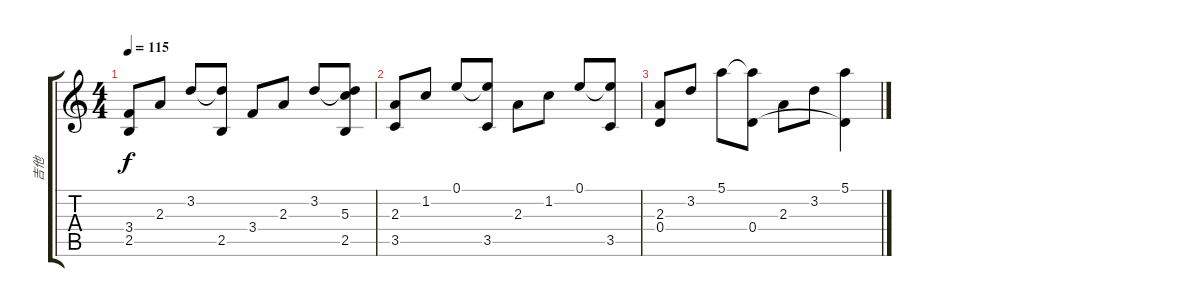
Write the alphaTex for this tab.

\track ("吉他" "吉他") {instrument acousticguitarsteel}
\staff {score tabs}
\tuning (E4 B3 G3 D3 A2 D2) {hide}
\ts (4 4)
\tempo 115
\clef g2
\ks c
(3.4 2.5).8{dy f} 2.3.8 3.2.8 (3.2{t} 2.5).8 3.4.8 2.3.8 3.2.8 (3.2{t} 5.3 2.5).8 |
(2.3 3.5).8 1.2.8 0.1.8 (0.1{t} 3.5).8 2.3.8 1.2.8 0.1.8 (0.1{t} 3.5).8 |
(2.3 0.4).8 3.2.8 5.1.8 (5.1{t} 0.4).8 2.3.8 3.2.8 (5.1 0.4{t}).4
